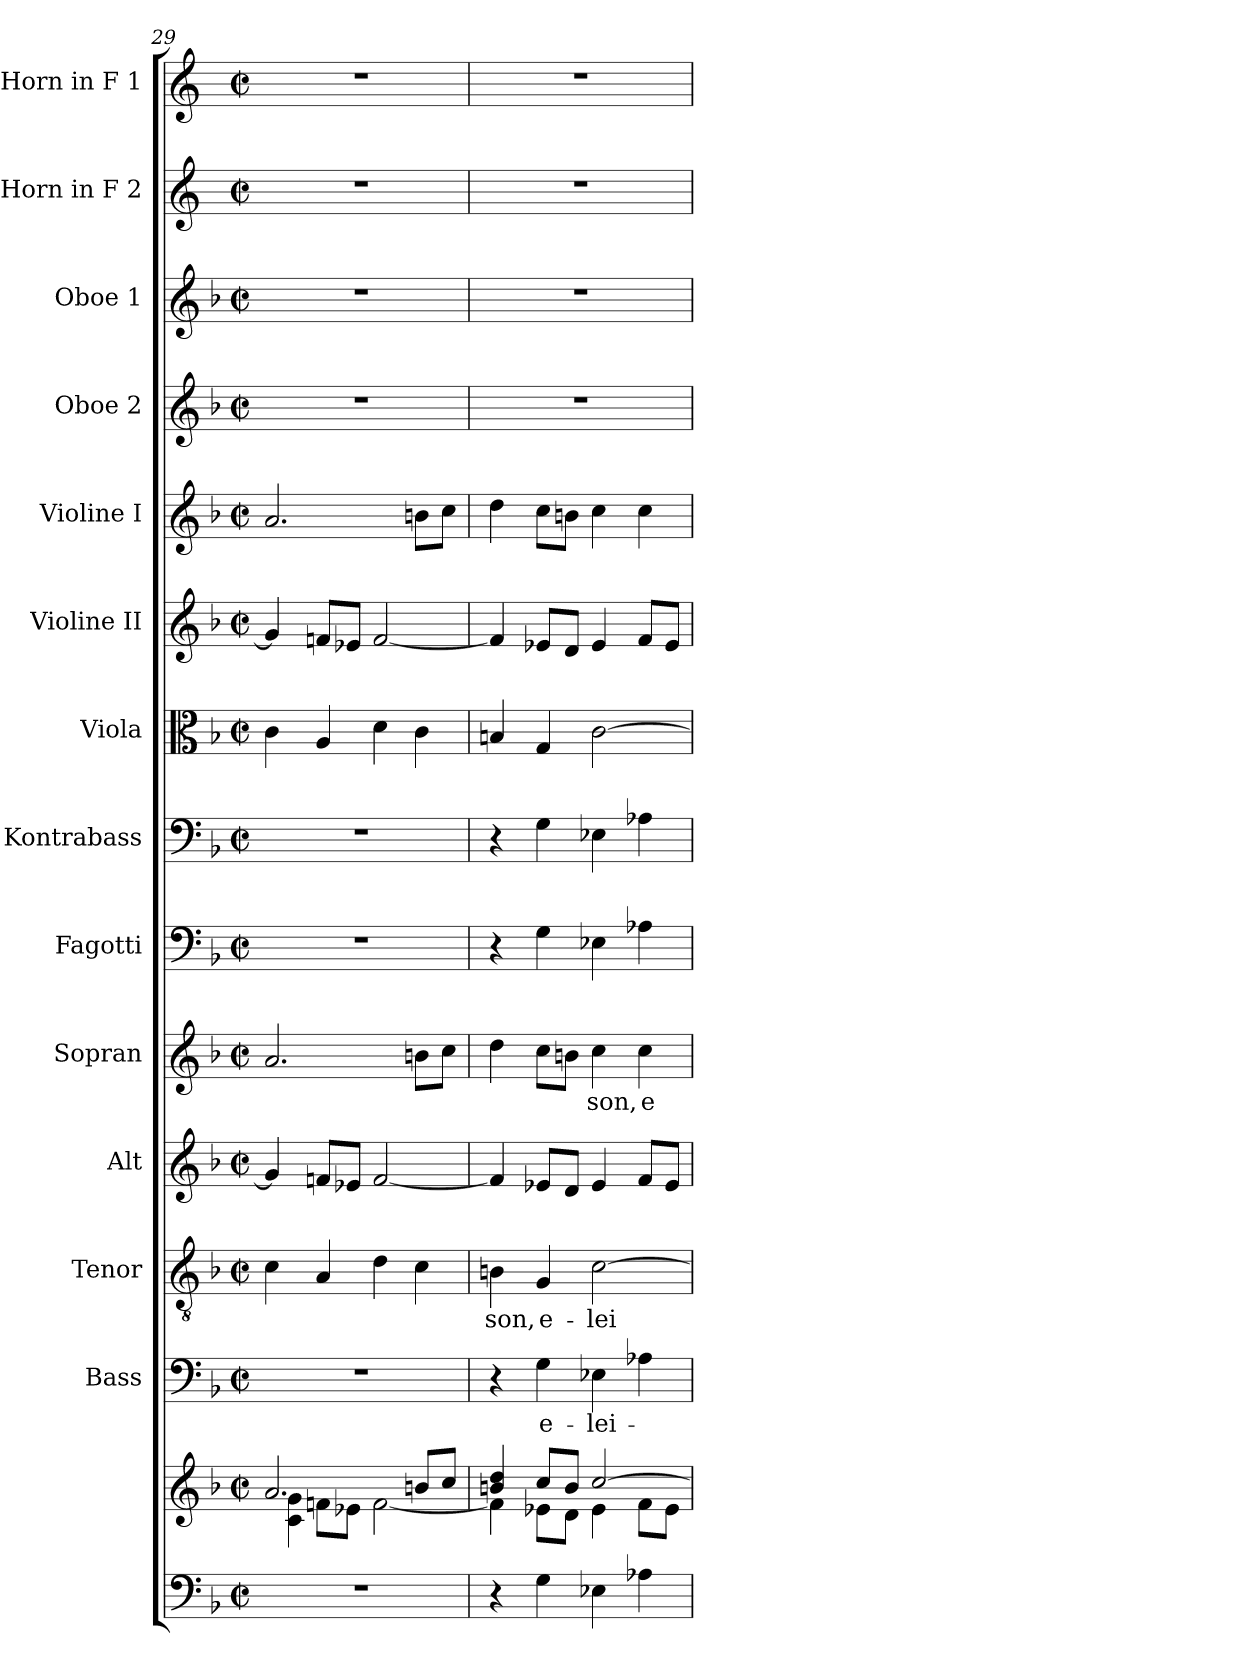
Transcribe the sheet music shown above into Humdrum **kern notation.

**kern	**kern	**kern	**text	**kern	**text	**kern	**kern	**text	**kern	**kern	**kern	**kern	**kern	**kern	**kern	**kern	**kern
*part14	*part14	*part13	*part13	*part12	*part12	*part11	*part10	*part10	*part9	*part8	*part7	*part6	*part5	*part4	*part3	*part2	*part1
*staff15	*staff14	*staff13	*staff13	*staff12	*staff12	*staff11	*staff10	*staff10	*staff9	*staff8	*staff7	*staff6	*staff5	*staff4	*staff3	*staff2	*staff1
*	*	*I"Bass	*	*I"Tenor	*	*I"Alt	*I"Sopran	*	*I"Fagotti	*I"Kontrabass	*I"Viola	*I"Violine II	*I"Violine I	*I"Oboe 2	*I"Oboe 1	*I"Horn in F 2	*I"Horn in F 1
*	*	*I'B.	*	*I'T.	*	*I'A.	*I'S.	*	*I'Fg.	*I'Kb.	*I'Vla.	*I'Vl. II	*I'Vl. I	*I'Ob. 2	*I'Ob. 1	*	*
*clefF4	*clefG2	*clefF4	*	*clefGv2	*	*clefG2	*clefG2	*	*clefF4	*clefF4	*clefC3	*clefG2	*clefG2	*clefG2	*clefG2	*clefG2	*clefG2
*	*	*	*	*	*	*	*	*	*	*ITrd7c12	*	*	*	*	*	*ITrd4c7	*ITrd4c7
*k[b-]	*k[b-]	*k[b-]	*	*k[b-]	*	*k[b-]	*k[b-]	*	*k[b-]	*k[b-]	*k[b-]	*k[b-]	*k[b-]	*k[b-]	*k[b-]	*k[b-]	*k[b-]
*F:	*F:	*F:	*	*F:	*	*F:	*F:	*	*F:	*F:	*F:	*F:	*F:	*F:	*F:	*F:	*F:
*M2/2	*M2/2	*M2/2	*	*M2/2	*	*M2/2	*M2/2	*	*M2/2	*M2/2	*M2/2	*M2/2	*M2/2	*M2/2	*M2/2	*M2/2	*M2/2
*met(c|)	*met(c|)	*met(c|)	*	*met(c|)	*	*met(c|)	*met(c|)	*	*met(c|)	*met(c|)	*met(c|)	*met(c|)	*met(c|)	*met(c|)	*met(c|)	*met(c|)	*met(c|)
=29	=29	=29	=29	=29	=29	=29	=29	=29	=29	=29	=29	=29	=29	=29	=29	=29	=29
*	*^	*	*	*	*	*	*	*	*	*	*	*	*	*	*	*	*
1r	2.a/	4c\ 4g\	1r	.	4c\	.	4g/]	2.a/	.	1r	1r	4c\	4g/]	2.a/	1r	1r	1r	1r
.	.	8fn\L	.	.	4A/	.	8fn/L	.	.	.	.	4A/	8fn/L	.	.	.	.	.
.	.	8e-X\J	.	.	.	.	8e-X/J	.	.	.	.	.	8e-X/J	.	.	.	.	.
.	.	[<2f\	.	.	4d\	.	[2f/	.	.	.	.	4d\	[2f/	.	.	.	.	.
.	8bn/L	.	.	.	4c\	.	.	8bn\L	.	.	.	4c\	.	8bn\L	.	.	.	.
.	8cc/J	.	.	.	.	.	.	8cc\J	.	.	.	.	.	8cc\J	.	.	.	.
=30	=30	=30	=30	=30	=30	=30	=30	=30	=30	=30	=30	=30	=30	=30	=30	=30	=30	=30
!	!	!	!	!	!	!LO:LY:b	!	!	!	!	!	!	!	!	!	!	!	!
4r	4bn/ 4dd/	4f\]	4r	.	4Bn\	-son,	4f/]	4dd\	.	4r	4r	4Bn/	4f/]	4dd\	1r	1r	1r	1r
!	!	!	!	!LO:LY:b	!	!LO:LY:b	!	!	!	!	!	!	!	!	!	!	!	!
4G\	8cc/L	8e-X\L	4G\	e-	4G/	e-	8e-X/L	8cc\L	.	4G\	4GG\	4G/	8e-X/L	8cc\L	.	.	.	.
.	8b/J	8d\J	.	.	.	.	8d/J	8bn\J	.	.	.	.	8d/J	8bn\J	.	.	.	.
!	!	!	!	!LO:LY:b	!	!LO:LY:b	!	!	!LO:LY:b	!	!	!	!	!	!	!	!	!
4E-X\	[>2cc/	4e-\	4E-X\	-lei-	[2c\	-lei-	4e-/	4cc\	-son,	4E-X\	4EE-X\	[2c\	4e-/	4cc\	.	.	.	.
!	!	!	!	!	!	!	!	!	!LO:LY:b	!	!	!	!	!	!	!	!	!
4A-X\	.	8f\L	4A-X\	.	.	.	8f/L	4cc\	e-	4A-X\	4AA-X\	.	8f/L	4cc\	.	.	.	.
.	.	8e-\J	.	.	.	.	8e-/J	.	.	.	.	.	8e-/J	.	.	.	.	.
*	*v	*v	*	*	*	*	*	*	*	*	*	*	*	*	*	*	*	*
=	=	=	=	=	=	=	=	=	=	=	=	=	=	=	=	=	=
*-	*-	*-	*-	*-	*-	*-	*-	*-	*-	*-	*-	*-	*-	*-	*-	*-	*-
